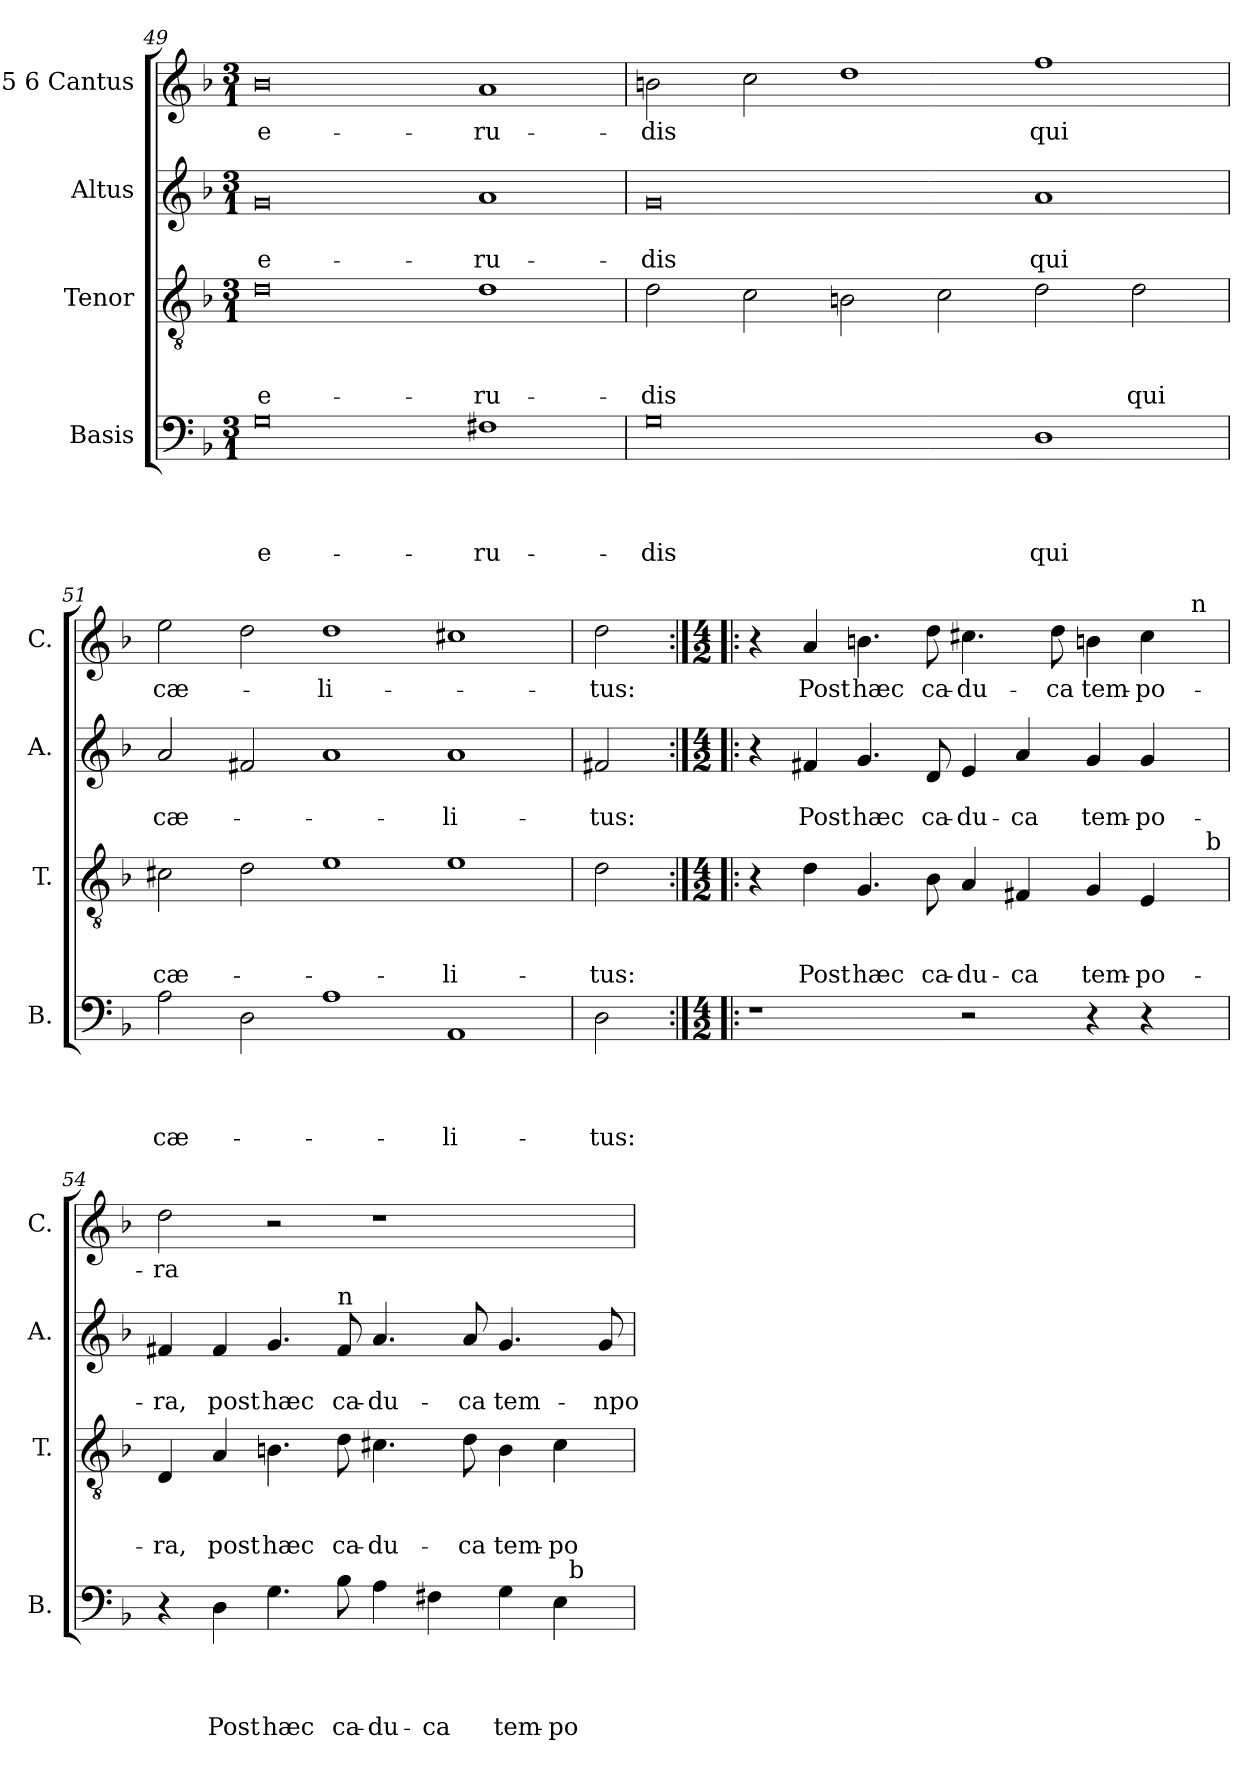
**kern	**text	**text	**text	**text	**kern	**text	**text	**text	**kern	**text	**text	**kern	**text
*part4	*part4	*part4	*part4	*part4	*part3	*part3	*part3	*part3	*part2	*part2	*part2	*part1	*part1
*staff4	*staff4	*staff4	*staff4	*staff4	*staff3	*staff3	*staff3	*staff3	*staff2	*staff2	*staff2	*staff1	*staff1
*I"Basis	*	*	*	*	*I"Tenor	*	*	*	*I"Altus	*	*	*I"5 6 Cantus	*
*I'B.	*	*	*	*	*I'T.	*	*	*	*I'A.	*	*	*I'C.	*
*clefF4	*	*	*	*	*clefGv2	*	*	*	*clefG2	*	*	*clefG2	*
*k[b-]	*	*	*	*	*k[b-]	*	*	*	*k[b-]	*	*	*k[b-]	*
*F:	*	*	*	*	*F:	*	*	*	*F:	*	*	*F:	*
*M3/1	*	*	*	*	*M3/1	*	*	*	*M3/1	*	*	*M3/1	*
=49	=49	=49	=49	=49	=49	=49	=49	=49	=49	=49	=49	=49	=49
!	!	!	!	!LO:LY:b:rj	!	!	!	!LO:LY:b:rj	!	!	!LO:LY:b:rj	!	!LO:LY:b:rj
0G	.	.	.	e-	0d	.	.	e-	0g	.	e-	0b-	e-
!	!	!	!	!LO:LY:b	!	!	!	!LO:LY:b	!	!	!LO:LY:b	!	!LO:LY:b
1F#X	.	.	.	-ru-	1d	.	.	-ru-	1a	.	-ru-	1a	-ru-
=50	=50	=50	=50	=50	=50	=50	=50	=50	=50	=50	=50	=50	=50
!	!	!	!	!LO:LY:b	!	!	!	!LO:LY:b	!	!	!LO:LY:b	!	!LO:LY:b
0G	.	.	.	-dis	2d\	.	.	-dis	0g	.	-dis	2bn\	-dis
.	.	.	.	.	2c\	.	.	.	.	.	.	2cc\	.
.	.	.	.	.	2Bn\	.	.	.	.	.	.	1dd	.
.	.	.	.	.	2c\	.	.	.	.	.	.	.	.
!	!	!	!	!LO:LY:b	!	!	!	!	!	!	!LO:LY:b	!	!LO:LY:b
1D	.	.	.	qui	2d\	.	.	.	1a	.	qui	1ff	qui
!	!	!	!	!	!	!	!	!LO:LY:b	!	!	!	!	!
.	.	.	.	.	2d\	.	.	qui	.	.	.	.	.
=51	=51	=51	=51	=51	=51	=51	=51	=51	=51	=51	=51	=51	=51
!	!	!	!	!LO:LY:b	!	!	!	!LO:LY:b	!	!	!LO:LY:b	!	!LO:LY:b
2A\	.	.	.	cæ-	2c#X\	.	.	cæ-	2a/	.	cæ-	2ee\	cæ-
2D\	.	.	.	.	2d\	.	.	.	2f#X/	.	.	2dd\	.
!	!	!	!	!	!	!	!	!	!	!	!	!	!LO:LY:b
1A	.	.	.	.	1e	.	.	.	1a	.	.	1dd	-li-
!	!	!	!	!LO:LY:b	!	!	!	!LO:LY:b	!	!	!LO:LY:b	!	!
1AA	.	.	.	-li-	1e	.	.	-li-	1a	.	-li-	1cc#X	.
=52	=52	=52	=52	=52	=52	=52	=52	=52	=52	=52	=52	=52	=52
!	!	!	!	!LO:LY:b	!	!	!	!LO:LY:b	!	!	!LO:LY:b	!	!LO:LY:b
2D\	.	.	.	-tus:	2d\	.	.	-tus:	2f#X/	.	-tus:	2dd\	-tus:
!!LO:LB:g=z
=53:|!|:	=53:|!|:	=53:|!|:	=53:|!|:	=53:|!|:	=53:|!|:	=53:|!|:	=53:|!|:	=53:|!|:	=53:|!|:	=53:|!|:	=53:|!|:	=53:|!|:	=53:|!|:
*M4/2	*	*	*	*	*M4/2	*	*	*	*M4/2	*	*	*M4/2	*
*	*	*	*	*	*^	*	*	*	*	*	*	*^	*
1r	.	.	.	.	4r	1ryy	.	.	.	4r	.	.	4r	1ryy	.
!	!	!	!	!	!	!	!	!	!LO:LY:b	!	!	!LO:LY:b	!	!	!LO:LY:b
.	.	.	.	.	4d\	.	.	.	Post	4f#X/	.	Post	4a/	.	Post
!	!	!	!	!	!	!	!	!	!LO:LY:b	!	!	!LO:LY:b	!	!	!LO:LY:b
.	.	.	.	.	4.G/	.	.	.	hæc	4.g/	.	hæc	4.bn\	.	hæc
!	!	!	!	!	!	!	!	!	!LO:LY:b	!	!	!LO:LY:b	!	!	!LO:LY:b
.	.	.	.	.	8B-\	.	.	.	ca-	8d/	.	ca-	8dd\	.	ca-
!	!	!	!	!	!	!	!	!	!LO:LY:b	!	!	!LO:LY:b	!	!	!LO:LY:b
2r	.	.	.	.	4A/	2...ryy	.	.	-du-	4e/	.	-du-	4.cc#X\	2ryy	-du-
!	!	!	!	!	!	!	!	!	!LO:LY:b	!	!	!LO:LY:b	!	!	!
.	.	.	.	.	4F#X/	.	.	.	-ca	4a/	.	-ca	.	.	.
!	!	!	!	!	!	!	!	!	!	!	!	!	!	!	!LO:LY:b
.	.	.	.	.	.	.	.	.	.	.	.	.	8dd\	.	-ca
!	!	!	!	!	!	!	!	!	!LO:LY:b	!	!	!LO:LY:b	!	!	!LO:LY:b
4r	.	.	.	.	4G/	.	.	.	tem-	4g/	.	tem-	4bn\	4ryy	tem-
!	!	!	!	!	!	!	!	!	!LO:LY:b	!	!	!LO:LY:b	!	!	!LO:LY:b
4r	.	.	.	.	4E/	.	.	.	-po-	4g/	.	-po-	4cc#\	8ryy	-po-
.	.	.	.	.	.	.	.	.	.	.	.	.	.	32ryy	.
!	!	!	!	!	!	!	!	!	!	!	!	!	!	!LO:TX:a:t=n	!
.	.	.	.	.	.	.	.	.	.	.	.	.	.	16.ryy	.
!	!	!	!	!	!	!LO:TX:a:t=b	!	!	!	!	!	!	!	!	!
.	.	.	.	.	.	16ryy	.	.	.	.	.	.	.	.	.
=54	=54	=54	=54	=54	=54	=54	=54	=54	=54	=54	=54	=54	=54	=54	=54
!	!	!	!	!	!	!	!	!	!LO:LY:b	!	!	!LO:LY:b	!	!	!LO:LY:b
*^	*	*	*	*	*v	*v	*	*	*	*	*	*	*v	*v	*
4r	1ryy	.	.	.	.	4D/	.	.	-ra,	4f#X/	.	-ra,	2dd\	-ra
!	!	!	!	!	!LO:LY:b	!	!	!	!LO:LY:b	!	!	!LO:LY:b	!	!
4D\	.	.	.	.	Post	4A/	.	.	post	4f#/	.	post	.	.
!	!	!	!	!	!LO:LY:b	!	!	!	!LO:LY:b	!	!	!LO:LY:b	!	!
4.G\	.	.	.	.	hæc	4.Bn\	.	.	hæc	4.g/	.	hæc	2r	.
!	!	!	!	!	!	!	!	!	!	!LO:TX:a:t=n	!	!	!	!
!	!	!	!	!	!LO:LY:b	!	!	!	!LO:LY:b	!	!	!LO:LY:b	!	!
8B-\	.	.	.	.	ca-	8d\	.	.	ca-	8f#/	.	ca-	.	.
!	!	!	!	!	!LO:LY:b	!	!	!	!LO:LY:b	!	!	!LO:LY:b	!	!
4A\	2ryy	.	.	.	-du-	4.c#X\	.	.	-du-	4.a/	.	-du-	1r	.
!	!	!	!	!	!LO:LY:b	!	!	!	!	!	!	!	!	!
4F#X\	.	.	.	.	-ca	.	.	.	.	.	.	.	.	.
!	!	!	!	!	!	!	!	!	!LO:LY:b	!	!	!LO:LY:b	!	!
.	.	.	.	.	.	8d\	.	.	-ca	8a/	.	-ca	.	.
!	!	!	!	!	!LO:LY:b	!	!	!	!LO:LY:b	!	!	!LO:LY:b	!	!
4G\	4ryy	.	.	.	tem-	4B\	.	.	tem-	4.g/	.	tem-	.	.
!	!	!	!	!	!LO:LY:b	!	!	!	!LO:LY:b	!	!	!	!	!
4E\	32ryy	.	.	.	-po-	4c#\	.	.	-po-	.	.	.	.	.
!	!LO:TX:a:t=b	!	!	!	!	!	!	!	!	!	!	!	!	!
.	8..ryy	.	.	.	.	.	.	.	.	.	.	.	.	.
!	!	!	!	!	!	!	!	!	!	!	!	!LO:LY:b:rj	!	!
.	.	.	.	.	.	.	.	.	.	8g/	.	-npo-	.	.
*v	*v	*	*	*	*	*	*	*	*	*	*	*	*	*
=	=	=	=	=	=	=	=	=	=	=	=	=	=
*-	*-	*-	*-	*-	*-	*-	*-	*-	*-	*-	*-	*-	*-
